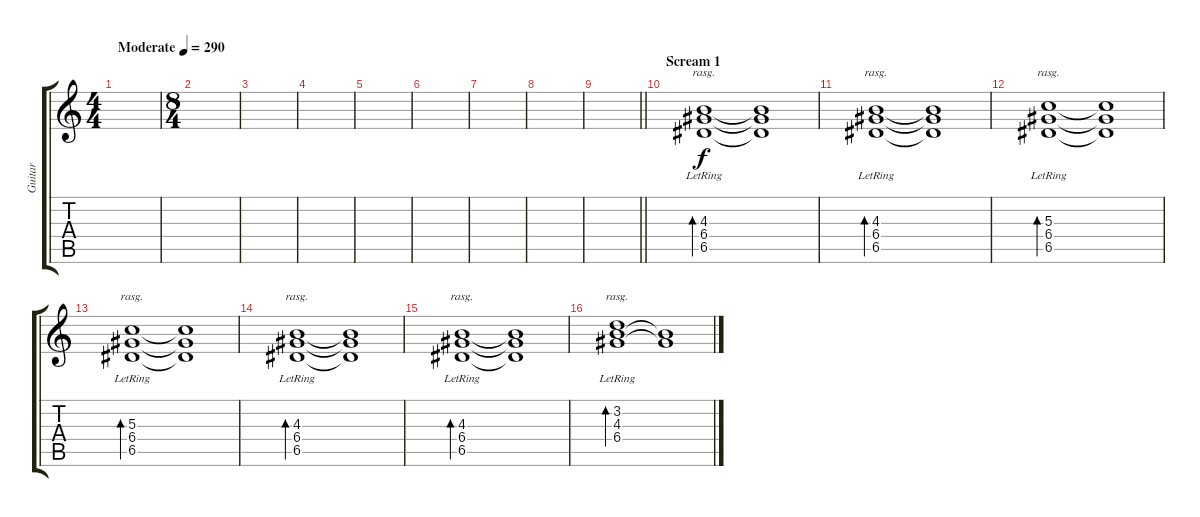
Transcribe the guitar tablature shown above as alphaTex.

\track ("Guitar" "Guitar") {instrument overdrivenguitar}
\staff {score tabs}
\tuning (E4 B3 G3 D3 A2 E2) {hide}
\ts (4 4)
\tempo (290 "Moderate")
\clef g2
\ks c
|
\ts (8 4)
|
|
|
|
|
|
|
\barLineRight lightlight
|
\section ("" "Scream 1")
(4.3{lr} 6.4{lr} 6.5{lr}).1{bd 480 rasg ii} (4.3{t} 6.4{t} 6.5{t}).1 |
(4.3{lr} 6.4{lr} 6.5{lr}).1{bd 480 rasg ii} (4.3{t} 6.4{t} 6.5{t}).1 |
(5.3{lr} 6.4{lr} 6.5{lr}).1{bd 480 rasg ii} (5.3{t} 6.4{t} 6.5{t}).1 |
(5.3{lr} 6.4{lr} 6.5{lr}).1{bd 480 rasg ii} (5.3{t} 6.4{t} 6.5{t}).1 |
(4.3{lr} 6.4{lr} 6.5{lr}).1{bd 480 rasg ii} (4.3{t} 6.4{t} 6.5{t}).1 |
(4.3{lr} 6.4{lr} 6.5{lr}).1{bd 480 rasg ii} (4.3{t} 6.4{t} 6.5{t}).1 |
(3.2{lr} 4.3{lr} 6.4{lr}).1{bd 480 rasg ii} (4.3{t} 6.4{t}).1
